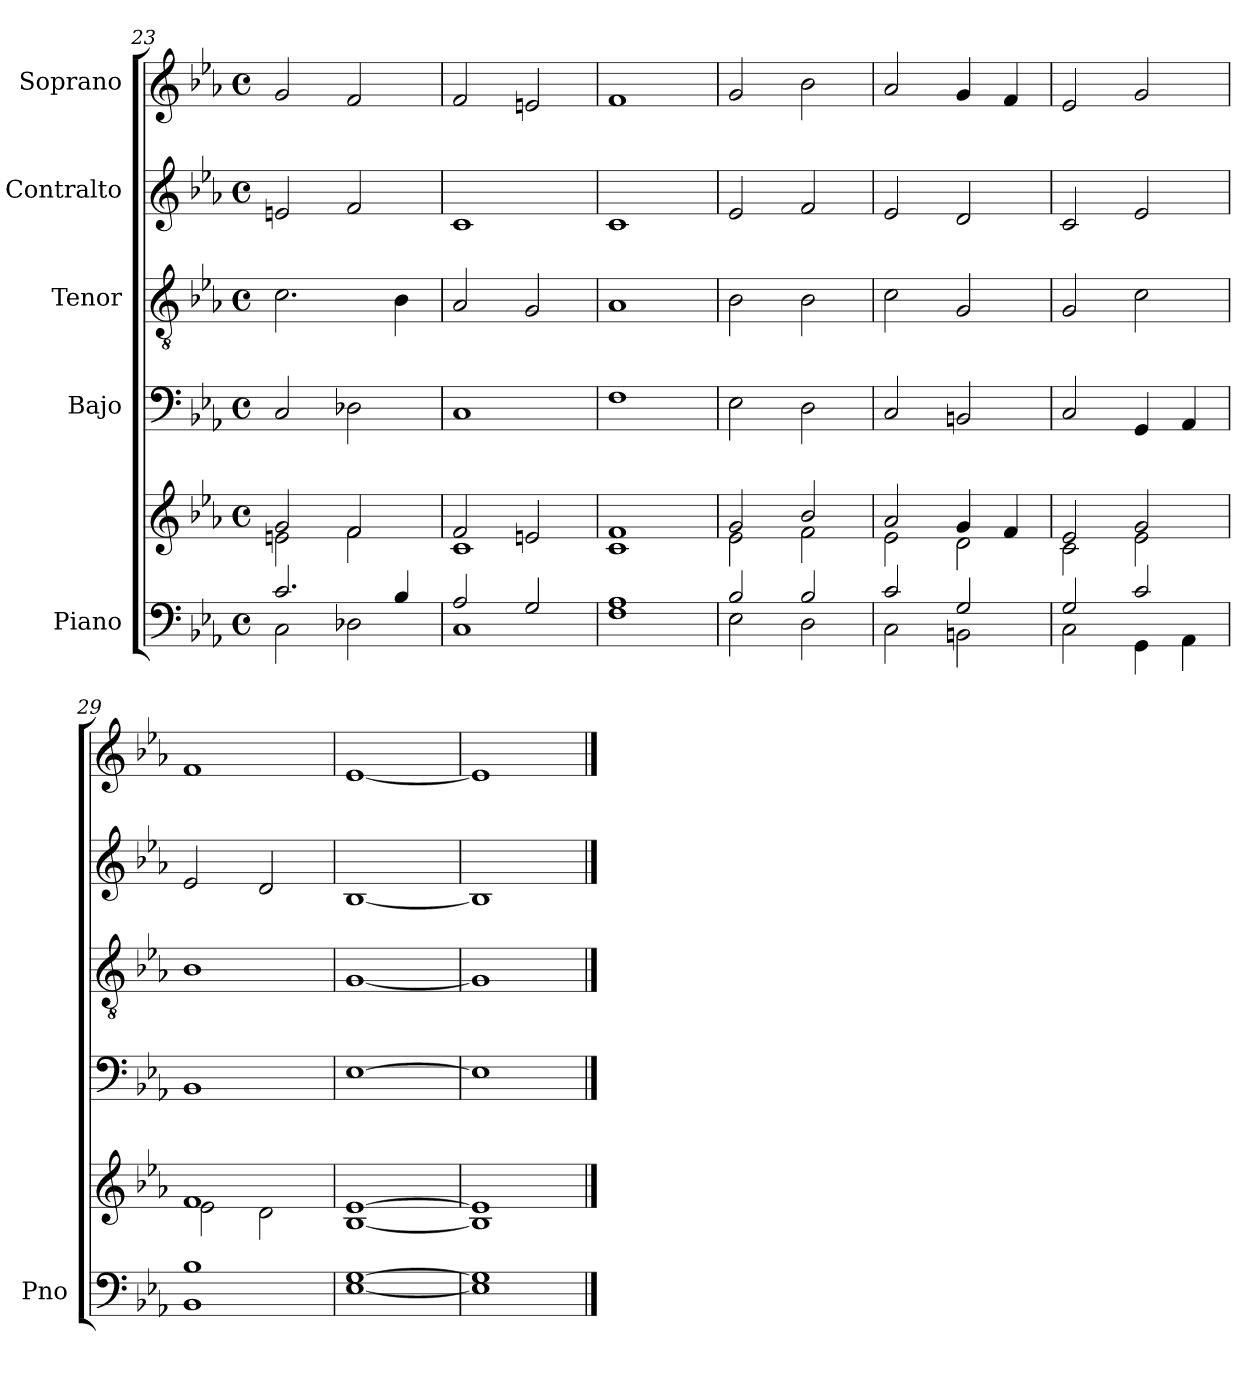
**kern	**kern	**kern	**kern	**kern	**kern
*part5	*part5	*part4	*part3	*part2	*part1
*staff6	*staff5	*staff4	*staff3	*staff2	*staff1
*I"Piano	*	*I"Bajo	*I"Tenor	*I"Contralto	*I"Soprano
*I'Pno	*	*	*	*	*
*clefF4	*clefG2	*clefF4	*clefGv2	*clefG2	*clefG2
*k[b-e-a-]	*k[b-e-a-]	*k[b-e-a-]	*k[b-e-a-]	*k[b-e-a-]	*k[b-e-a-]
*M4/4	*M4/4	*M4/4	*M4/4	*M4/4	*M4/4
*met(c)	*met(c)	*met(c)	*met(c)	*met(c)	*met(c)
=23	=23	=23	=23	=23	=23
*^	*^	*	*	*	*
2.c/	2C\	2g/	2en\	2C/	2.c\	2en/	2g/
.	2D-X\	2f/	2f\	2D-X\	.	2f/	2f/
4B-/	.	.	.	.	4B-\	.	.
=24	=24	=24	=24	=24	=24	=24	=24
2A-/	1C	2f/	1c	1C	2A-/	1c	2f/
2G/	.	2en/	.	.	2G/	.	2en/
=25	=25	=25	=25	=25	=25	=25	=25
1A-	1F	1f	1c	1F	1A-	1c	1f
!!LO:LB:g=z
=26	=26	=26	=26	=26	=26	=26	=26
2B-/	2E-\	2g/	2e-\	2E-\	2B-\	2e-/	2g/
2B-/	2D\	2b-/	2f\	2D\	2B-\	2f/	2b-\
=27	=27	=27	=27	=27	=27	=27	=27
2c/	2C\	2a-/	2e-\	2C/	2c\	2e-/	2a-/
2G/	2BBn\	4g/	2d\	2BBn/	2G/	2d/	4g/
.	.	4f/	.	.	.	.	4f/
=28	=28	=28	=28	=28	=28	=28	=28
2G/	2C\	2e-/	2c\	2C/	2G/	2c/	2e-/
2c/	4GG\	2g/	2e-\	4GG/	2c\	2e-/	2g/
.	4AA-\	.	.	4AA-/	.	.	.
=29	=29	=29	=29	=29	=29	=29	=29
1B-	1BB-	1f	2e-\	1BB-	1B-	2e-/	1f
.	.	.	2d\	.	.	2d/	.
=30	=30	=30	=30	=30	=30	=30	=30
[1G	[1E-	[1e-	[1B-	[1E-	[1G	[1B-	[1e-
=31	=31	=31	=31	=31	=31	=31	=31
1G]	1E-]	1e-]	1B-]	1E-]	1G]	1B-]	1e-]
*v	*v	*	*	*	*	*	*
*	*v	*v	*	*	*	*
==	==	==	==	==	==
*-	*-	*-	*-	*-	*-
